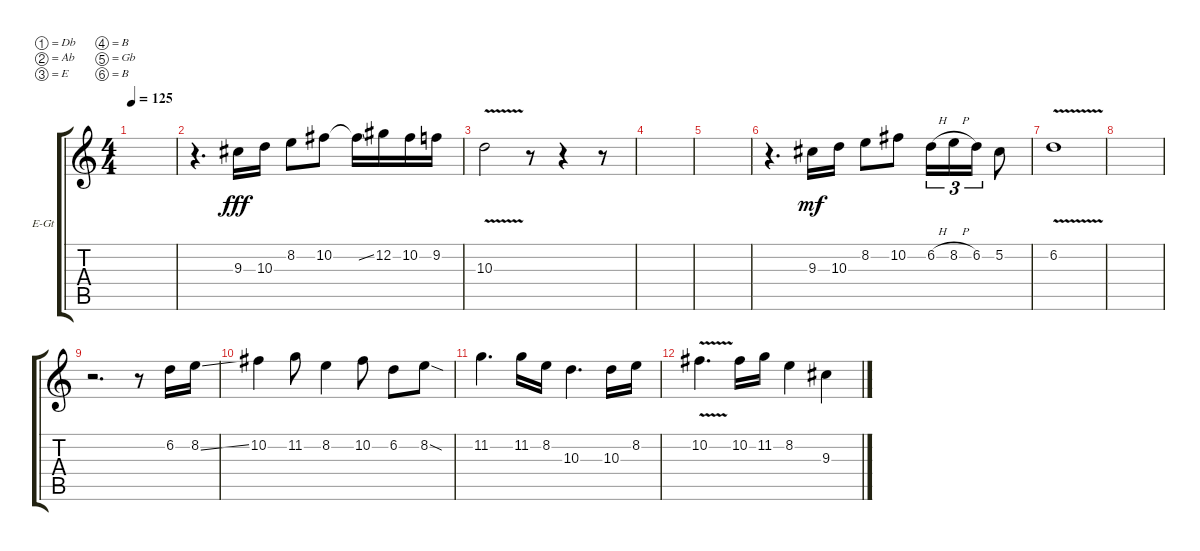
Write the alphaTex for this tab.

\defaultSystemsLayout 4
\bracketExtendMode groupsimilarinstruments
\firstSystemTrackNameOrientation horizontal
\otherSystemsTrackNameOrientation horizontal
\track ("Lead (Armonies)" "E-Gt") {instrument distortionguitar}
\staff {score tabs}
\tuning (Db4 Ab3 E3 B2 Gb2 B1)
\ts (4 4)
\tempo 125
\clef g2
\scale
0.333333
\ks c
|
\scale
0.333333 r.4{d} 9.3.16{dy fff} 10.3.16 8.2.8 10.2.8 10.2{ss t}.16 12.2.16 10.2.16 9.2.16 |
\scale
0.333333 10.3{v}.2 r.8 r.4 r.8 |
\scale
0.333333 |
\scale
0.333333 |
\scale
0.333333 r.4{d} 9.3.16{dy mf} 10.3.16 8.2.8 10.2.8 6.2{h}.16{tu (3 2)} 8.2{h}.16{tu (3 2)} 6.2.16{tu (3 2)} 5.2.8 |
\scale
0.333333 6.2{v}.1 |
\scale
0.333333 |
\scale
0.333333 r.2{d} r.8 6.2.16 8.2{ss}.16 |
\scale
0.333333 10.2.4 11.2.8 8.2.4 10.2.8 6.2.8 8.2{sod}.8 |
\scale
0.333333 11.2.4{d} 11.2.16 8.2.16 10.3.4{d} 10.3.16 8.2.16 |
\scale
0.333333 10.2{v}.4{d} 10.2.16 11.2.16 8.2.4 9.3.4 |
\scale
0.333333 |
\scale
0.333333 |
\scale
0.333333 |
\scale
0.333333
